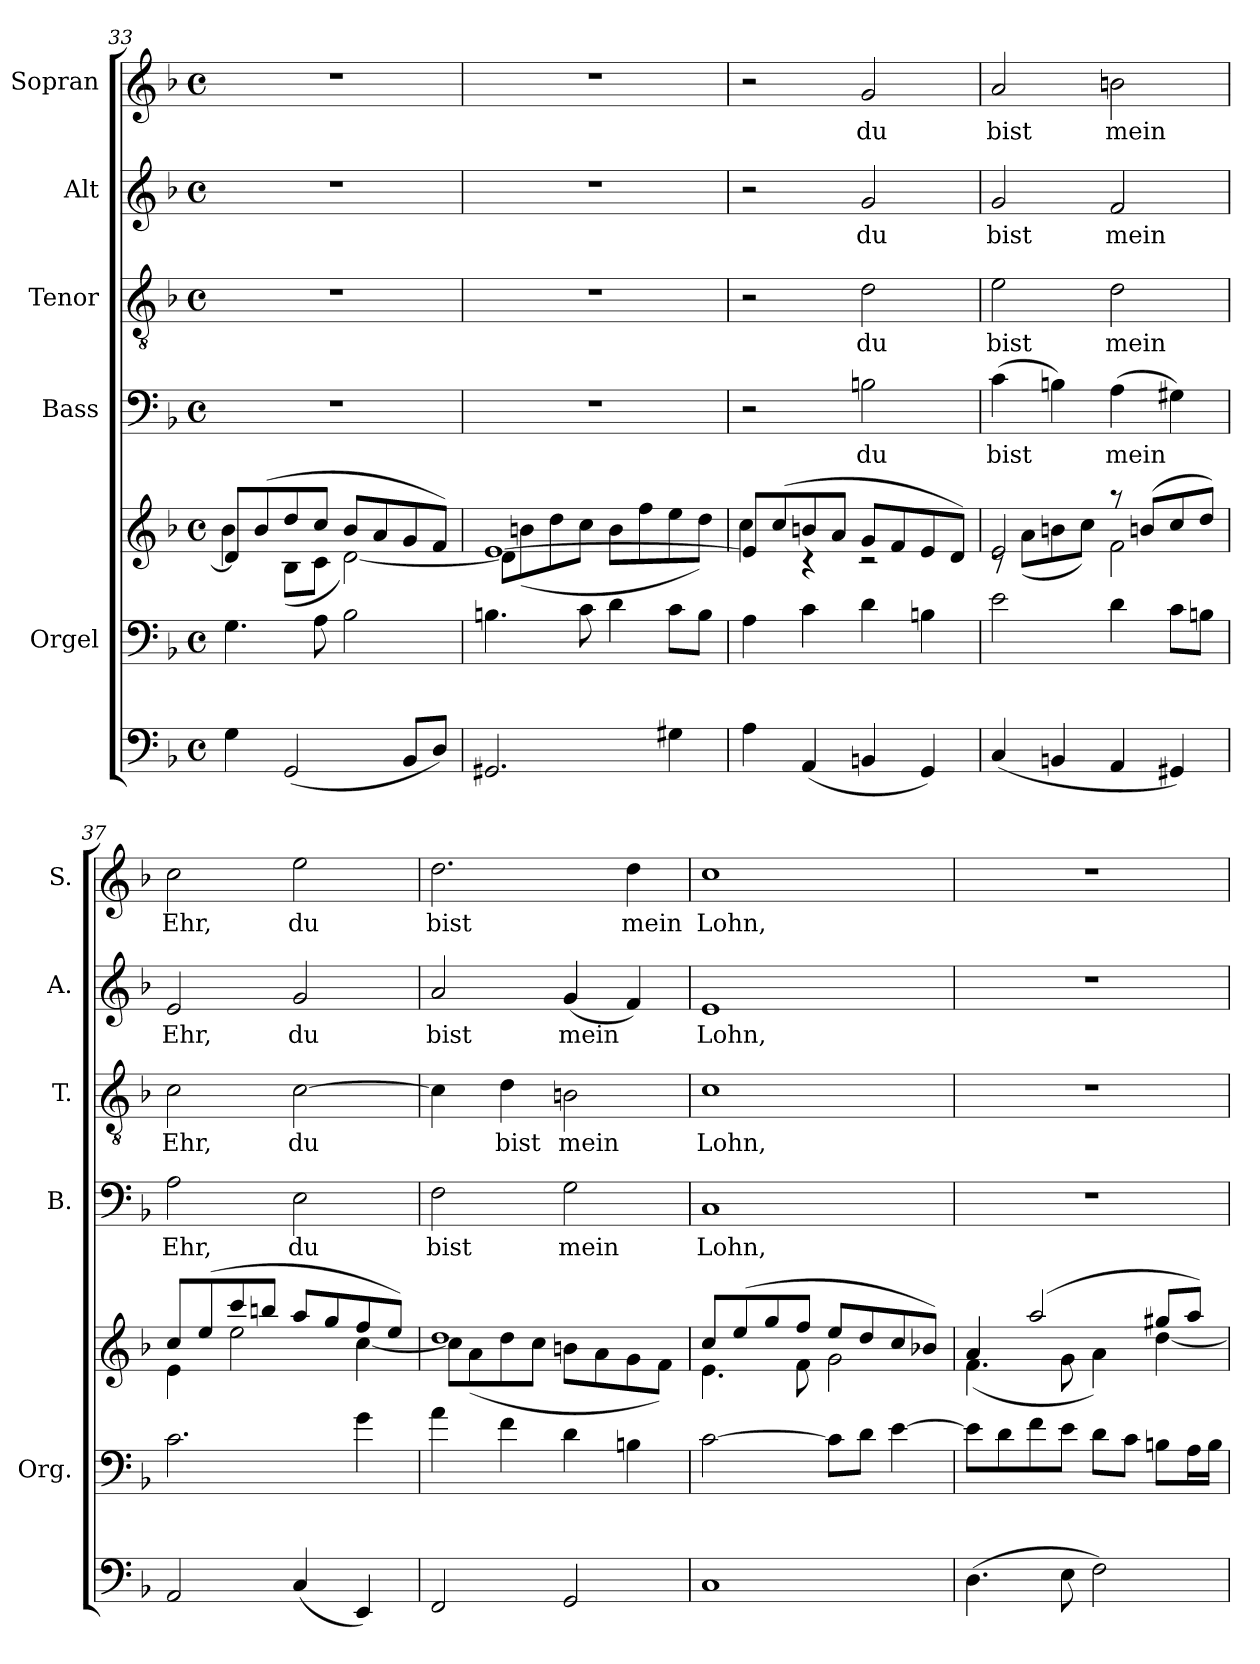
**kern	**kern	**kern	**kern	**text	**kern	**text	**kern	**text	**kern	**text
*part6	*part5	*part5	*part4	*part4	*part3	*part3	*part2	*part2	*part1	*part1
*staff7	*staff6	*staff5	*staff4	*staff4	*staff3	*staff3	*staff2	*staff2	*staff1	*staff1
*	*I"Orgel	*	*I"Bass	*	*I"Tenor	*	*I"Alt	*	*I"Sopran	*
*	*I'Org.	*	*I'B.	*	*I'T.	*	*I'A.	*	*I'S.	*
*clefF4	*clefF4	*clefG2	*clefF4	*	*clefGv2	*	*clefG2	*	*clefG2	*
*k[b-]	*k[b-]	*k[b-]	*k[b-]	*	*k[b-]	*	*k[b-]	*	*k[b-]	*
*F:	*F:	*F:	*F:	*	*F:	*	*F:	*	*F:	*
*M4/4	*M4/4	*M4/4	*M4/4	*	*M4/4	*	*M4/4	*	*M4/4	*
*met(c)	*met(c)	*met(c)	*met(c)	*	*met(c)	*	*met(c)	*	*met(c)	*
=33	=33	=33	=33	=33	=33	=33	=33	=33	=33	=33
*	*	*^	*	*	*	*	*	*	*	*
4G\	4.G\	8d/L]	4b-\	1r	.	1r	.	1r	.	1r	.
.	.	(>8b-/	.	.	.	.	.	.	.	.	.
(<2GG/	.	8dd/	(<8B-\L	.	.	.	.	.	.	.	.
.	8A\	8cc/J	8c\J	.	.	.	.	.	.	.	.
.	2B-\	8b-/L	[<2d\)	.	.	.	.	.	.	.	.
.	.	8a/	.	.	.	.	.	.	.	.	.
8BB-/L	.	8g/	.	.	.	.	.	.	.	.	.
8D/J)	.	8f/J)	.	.	.	.	.	.	.	.	.
=34	=34	=34	=34	=34	=34	=34	=34	=34	=34	=34	=34
2.GG#X/	4.Bn\	[<1e	8d\L]	1r	.	1r	.	1r	.	1r	.
.	.	.	(>8bn\	.	.	.	.	.	.	.	.
.	.	.	8dd\	.	.	.	.	.	.	.	.
.	8c\	.	8cc\J	.	.	.	.	.	.	.	.
.	4d\	.	8b\L	.	.	.	.	.	.	.	.
.	.	.	8ff\	.	.	.	.	.	.	.	.
4G#X\	8c\L	.	8ee\	.	.	.	.	.	.	.	.
.	8B\J	.	8dd\J)	.	.	.	.	.	.	.	.
!!LO:LB:g=z
=35	=35	=35	=35	=35	=35	=35	=35	=35	=35	=35	=35
4A\	4A\	8e/L]	4cc\	2r	.	2r	.	2r	.	2r	.
.	.	(>8cc/	.	.	.	.	.	.	.	.	.
(<4AA/	4c\	8bn/	4rc	.	.	.	.	.	.	.	.
.	.	8a/J	.	.	.	.	.	.	.	.	.
!	!	!	!	!	!LO:LY:b	!	!LO:LY:b	!	!LO:LY:b	!	!LO:LY:b
4BBn/	4d\	8g/L	2rc	2Bn\	du	2d\	du	2g/	du	2g/	du
.	.	8f/	.	.	.	.	.	.	.	.	.
4GG/)	4Bn\	8e/	.	.	.	.	.	.	.	.	.
.	.	8d/J)	.	.	.	.	.	.	.	.	.
=36	=36	=36	=36	=36	=36	=36	=36	=36	=36	=36	=36
!	!	!	!	!	!LO:LY:b	!	!LO:LY:b	!	!LO:LY:b	!	!LO:LY:b
(<4C/	2e\	2e/	8rc	(>4c\	bist	2e\	bist	2g/	bist	2a/	bist
.	.	.	(<8a\L	.	.	.	.	.	.	.	.
4BBn/	.	.	8bn\	4Bn\)	.	.	.	.	.	.	.
.	.	.	8cc\J)	.	.	.	.	.	.	.	.
!	!	!	!	!	!LO:LY:b	!	!LO:LY:b	!	!LO:LY:b	!	!LO:LY:b
4AA/	4d\	8raa	2f\	(>4A\	mein	2d\	mein	2f/	mein	2bn\	mein
.	.	(>8bn/L	.	.	.	.	.	.	.	.	.
4GG#X/)	8c\L	8cc/	.	4G#X\)	.	.	.	.	.	.	.
.	8Bn\J	8dd/J)	.	.	.	.	.	.	.	.	.
=37	=37	=37	=37	=37	=37	=37	=37	=37	=37	=37	=37
!	!	!	!	!	!LO:LY:b	!	!LO:LY:b	!	!LO:LY:b	!	!LO:LY:b
2AA/	2.c\	8cc/L	4e\	2A\	Ehr,	2c\	Ehr,	2e/	Ehr,	2cc\	Ehr,
.	.	(>8ee/	.	.	.	.	.	.	.	.	.
.	.	8ccc/	2ee\	.	.	.	.	.	.	.	.
.	.	8bbn/J	.	.	.	.	.	.	.	.	.
!	!	!	!	!	!LO:LY:b	!	!LO:LY:b	!	!LO:LY:b	!	!LO:LY:b
(<4C/	.	8aa/L	.	2E\	du	[2c\	du	2g/	du	2ee\	du
.	.	8gg/	.	.	.	.	.	.	.	.	.
4EE/)	4g\	8ff/	[<4cc\	.	.	.	.	.	.	.	.
.	.	8ee/J)	.	.	.	.	.	.	.	.	.
=38	=38	=38	=38	=38	=38	=38	=38	=38	=38	=38	=38
!	!	!	!	!	!LO:LY:b	!	!	!	!LO:LY:b	!	!LO:LY:b
2FF/	4a\	1dd	8cc\L]	2F\	bist	4c\]	.	2a/	bist	2.dd\	bist
.	.	.	(>8a\	.	.	.	.	.	.	.	.
!	!	!	!	!	!	!	!LO:LY:b	!	!	!	!
.	4f\	.	8dd\	.	.	4d\	bist	.	.	.	.
.	.	.	8cc\J	.	.	.	.	.	.	.	.
!	!	!	!	!	!LO:LY:b	!	!LO:LY:b	!	!LO:LY:b	!	!
2GG/	4d\	.	8bn\L	2G\	mein	2Bn\	mein	(<4g/	mein	.	.
.	.	.	8a\	.	.	.	.	.	.	.	.
!	!	!	!	!	!	!	!	!	!	!	!LO:LY:b
.	4Bn\	.	8g\	.	.	.	.	4f/)	.	4dd\	mein
.	.	.	8f\J)	.	.	.	.	.	.	.	.
=39	=39	=39	=39	=39	=39	=39	=39	=39	=39	=39	=39
!	!	!	!	!	!LO:LY:b	!	!LO:LY:b	!	!LO:LY:b	!	!LO:LY:b
1C	[2c\	8cc/L	4.e\	1C	Lohn,	1c	Lohn,	1e	Lohn,	1cc	Lohn,
.	.	(>8ee/	.	.	.	.	.	.	.	.	.
.	.	8gg/	.	.	.	.	.	.	.	.	.
.	.	8ff/J	8f\	.	.	.	.	.	.	.	.
.	8c\L]	8ee/L	2g\	.	.	.	.	.	.	.	.
.	8d\J	8dd/	.	.	.	.	.	.	.	.	.
.	[4e\	8cc/	.	.	.	.	.	.	.	.	.
.	.	8b-X/J)	.	.	.	.	.	.	.	.	.
!!LO:PB:g=z
=40	=40	=40	=40	=40	=40	=40	=40	=40	=40	=40	=40
(>4.D\	8e\L]	4a/	(<4.f\	1r	.	1r	.	1r	.	1r	.
.	8d\	.	.	.	.	.	.	.	.	.	.
.	8f\	(2aa/	.	.	.	.	.	.	.	.	.
8E\	8e\J	.	8g\	.	.	.	.	.	.	.	.
2F\)	8d\L	.	4a\)	.	.	.	.	.	.	.	.
.	8c\J	.	.	.	.	.	.	.	.	.	.
.	8Bn\L	8gg#X/L	[<4dd\	.	.	.	.	.	.	.	.
.	16A\L	8aa/J)	.	.	.	.	.	.	.	.	.
.	16B\JJ	.	.	.	.	.	.	.	.	.	.
*	*	*v	*v	*	*	*	*	*	*	*	*
=	=	=	=	=	=	=	=	=	=	=
*-	*-	*-	*-	*-	*-	*-	*-	*-	*-	*-
